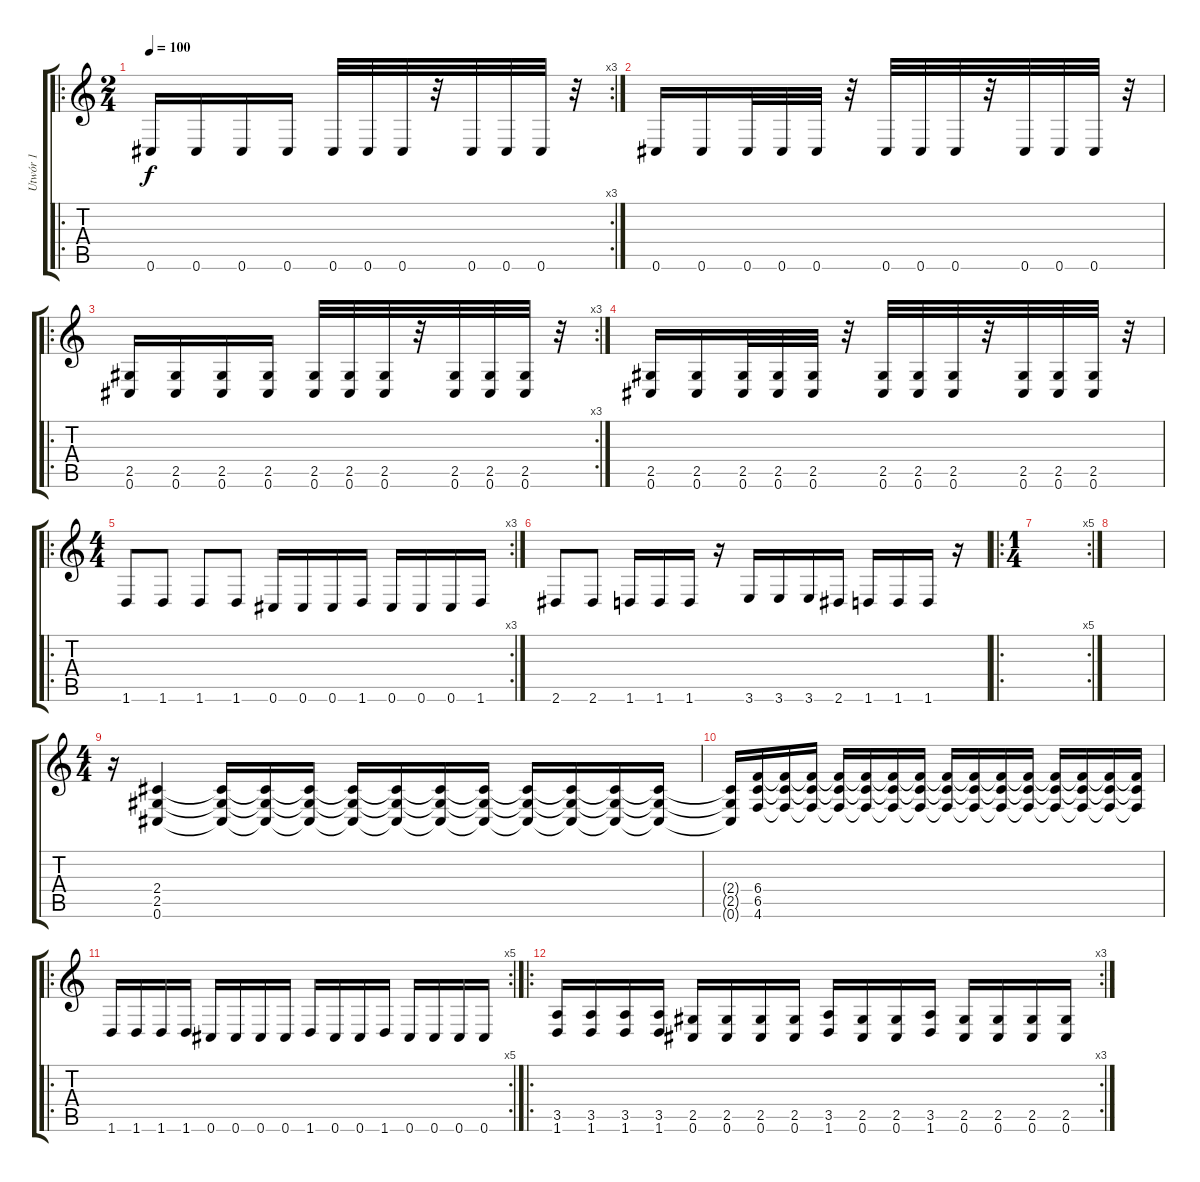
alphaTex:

\track ("Utwór 1" "Utwór 1") {instrument distortionguitar}
\staff {score tabs}
\tuning (Db4 Ab3 E3 B2 Gb2 Db2) {hide}
\ro
\rc 3
\ts (2 4)
\tempo 100
\clef g2
\ks c
0.6.16{dy f instrument distortionguitar} 0.6.16 0.6.16 0.6.16 0.6.32 0.6.32 0.6.32 r.32 0.6.32 0.6.32 0.6.32 r.32 |
0.6.16 0.6.16 0.6.32 0.6.32 0.6.32 r.32 0.6.32 0.6.32 0.6.32 r.32 0.6.32 0.6.32 0.6.32 r.32 |
\ro
\rc 3
(2.5 0.6).16 (2.5 0.6).16 (2.5 0.6).16 (2.5 0.6).16 (2.5 0.6).32 (2.5 0.6).32 (2.5 0.6).32 r.32 (2.5 0.6).32 (2.5 0.6).32 (2.5 0.6).32 r.32 |
(2.5 0.6).16 (2.5 0.6).16 (2.5 0.6).32 (2.5 0.6).32 (2.5 0.6).32 r.32 (2.5 0.6).32 (2.5 0.6).32 (2.5 0.6).32 r.32 (2.5 0.6).32 (2.5 0.6).32 (2.5 0.6).32 r.32 |
\ro
\rc 3
\ts (4 4)
1.6.8 1.6.8 1.6.8 1.6.8 0.6.16 0.6.16 0.6.16 1.6.16 0.6.16 0.6.16 0.6.16 1.6.16 |
2.6.8 2.6.8 1.6.16 1.6.16 1.6.16 r.16 3.6.16 3.6.16 3.6.16 2.6.16 1.6.16 1.6.16 1.6.16 r.16 |
\ro
\rc 5
\ts (1 4)
|
|
\ts (4 4)
r.16 (2.4 2.5 0.6).4 (2.4{t} 2.5{t} 0.6{t}).16 (2.4{t} 2.5{t} 0.6{t}).16 (2.4{t} 2.5{t} 0.6{t}).16 (2.4{t} 2.5{t} 0.6{t}).16 (2.4{t} 2.5{t} 0.6{t}).16 (2.4{t} 2.5{t} 0.6{t}).16 (2.4{t} 2.5{t} 0.6{t}).16 (2.4{t} 2.5{t} 0.6{t}).16 (2.4{t} 2.5{t} 0.6{t}).16 (2.4{t} 2.5{t} 0.6{t}).16 (2.4{t} 2.5{t} 0.6{t}).16 |
(2.4{t} 2.5{t} 0.6{t}).16 (6.4 6.5 4.6).16 (6.4{t} 6.5{t} 4.6{t}).16 (6.4{t} 6.5{t} 4.6{t}).16 (6.4{t} 6.5{t} 4.6{t}).16 (6.4{t} 6.5{t} 4.6{t}).16 (6.4{t} 6.5{t} 4.6{t}).16 (6.4{t} 6.5{t} 4.6{t}).16 (6.4{t} 6.5{t} 4.6{t}).16 (6.4{t} 6.5{t} 4.6{t}).16 (6.4{t} 6.5{t} 4.6{t}).16 (6.4{t} 6.5{t} 4.6{t}).16 (6.4{t} 6.5{t} 4.6{t}).16 (6.4{t} 6.5{t} 4.6{t}).16 (6.4{t} 6.5{t} 4.6{t}).16 (6.4{t} 6.5{t} 4.6{t}).16 |
\ro
\rc 5
1.6.16 1.6.16 1.6.16 1.6.16 0.6.16 0.6.16 0.6.16 0.6.16 1.6.16 0.6.16 0.6.16 1.6.16 0.6.16 0.6.16 0.6.16 0.6.16 |
\ro
\rc 3
(3.5 1.6).16 (3.5 1.6).16 (3.5 1.6).16 (3.5 1.6).16 (2.5 0.6).16 (2.5 0.6).16 (2.5 0.6).16 (2.5 0.6).16 (3.5 1.6).16 (2.5 0.6).16 (2.5 0.6).16 (3.5 1.6).16 (2.5 0.6).16 (2.5 0.6).16 (2.5 0.6).16 (2.5 0.6).16
